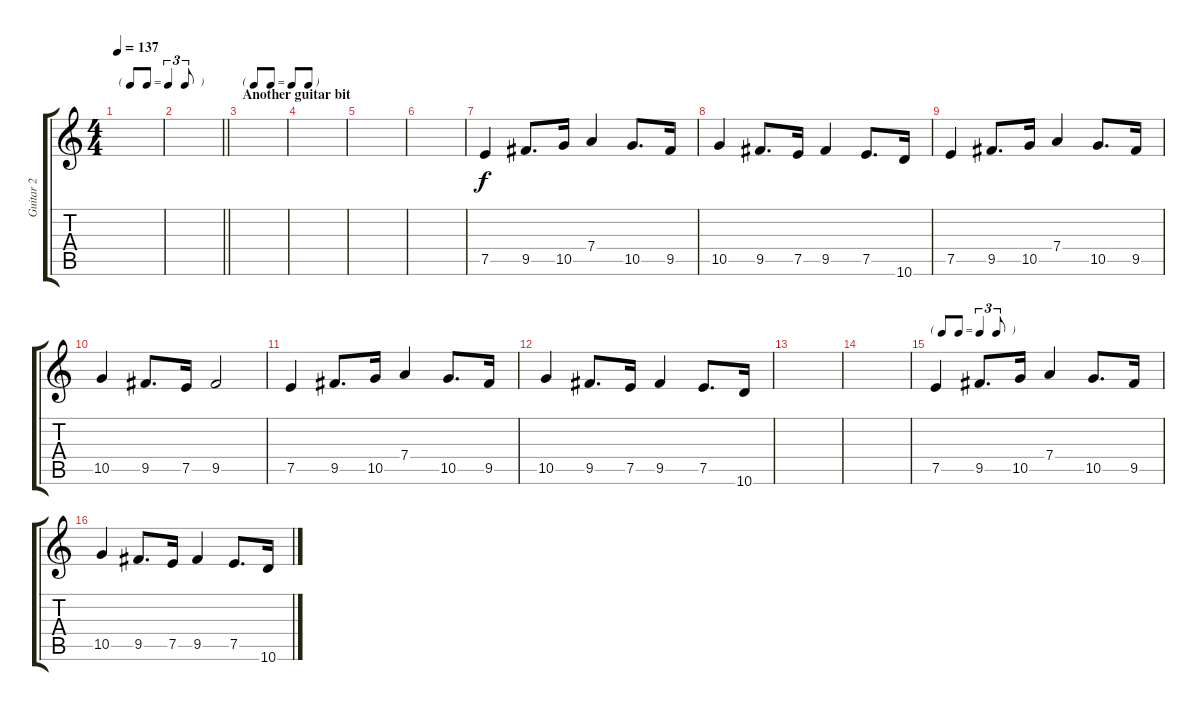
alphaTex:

\track ("Guitar 2" "Guitar 2") {instrument distortionguitar}
\staff {score tabs}
\tuning (E4 B3 G3 D3 A2 E2) {hide}
\ts (4 4)
\tf triplet8th
\tempo 137
\clef g2
\ks c
|
\barLineRight lightlight
|
\tf none
\section ("" "Another guitar bit")
|
|
|
|
7.5.4 9.5.8{d} 10.5.16 7.4.4 10.5.8{d} 9.5.16 |
10.5.4 9.5.8{d} 7.5.16 9.5.4 7.5.8{d} 10.6.16 |
7.5.4 9.5.8{d} 10.5.16 7.4.4 10.5.8{d} 9.5.16 |
10.5.4 9.5.8{d} 7.5.16 9.5.2 |
7.5.4 9.5.8{d} 10.5.16 7.4.4 10.5.8{d} 9.5.16 |
10.5.4 9.5.8{d} 7.5.16 9.5.4 7.5.8{d} 10.6.16 |
|
|
\tf triplet8th
7.5.4 9.5.8{d} 10.5.16 7.4.4 10.5.8{d} 9.5.16 |
10.5.4 9.5.8{d} 7.5.16 9.5.4 7.5.8{d} 10.6.16
